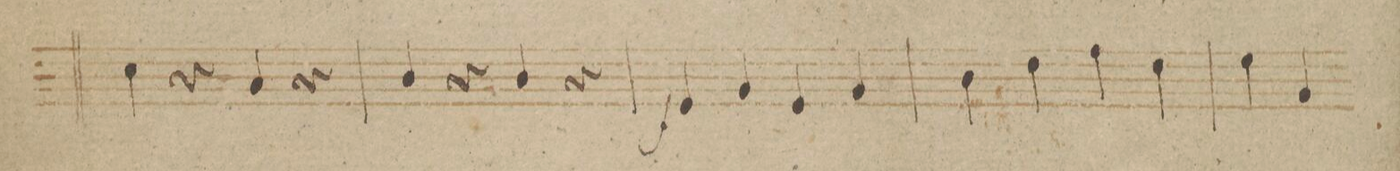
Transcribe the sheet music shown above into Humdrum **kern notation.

**kern	**dynam
*I"Viola.	*
*clefC3	*
*k[b-]	*
*met(c|)	*
*M2/2	*
4d\	.
4r	.
4B-/	.
4r	.
=76	=76
4c/	.
4r	.
4c/	.
4r	.
=77	=77
4F/	f
4A/	.
4F/	.
4A/	.
=78	=78
4c\	.
4e\	.
4g\	.
4e\	.
=79	=79
4f\	.
4A/	.
*-	*-
